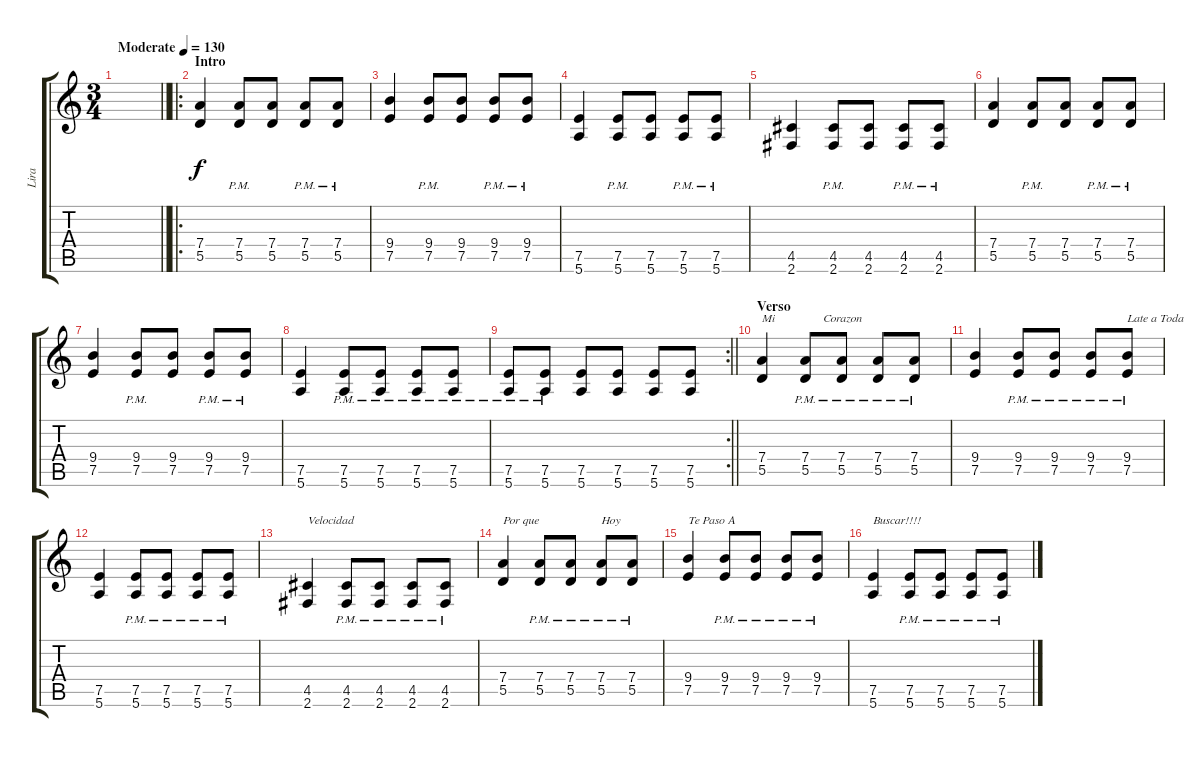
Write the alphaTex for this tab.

\track ("Lira " "Lira ") {instrument overdrivenguitar}
\staff {score tabs}
\tuning (E4 B3 G3 D3 A2 E2) {hide}
\ts (3 4)
\section ("" "")
\tempo (130 "Moderate")
\clef g2
\barLineRight lightlight
\ks c
|
\ro
\section ("" "Intro")
(7.4 5.5).4 (7.4{pm} 5.5{pm}).8 (7.4 5.5).8 (7.4{pm} 5.5{pm}).8 (7.4{pm} 5.5{pm}).8 |
(9.4 7.5).4 (9.4{pm} 7.5{pm}).8 (9.4 7.5).8 (9.4{pm} 7.5{pm}).8 (9.4{pm} 7.5{pm}).8 |
(7.5 5.6).4 (7.5{pm} 5.6{pm}).8 (7.5 5.6).8 (7.5{pm} 5.6{pm}).8 (7.5{pm} 5.6{pm}).8 |
(4.5 2.6).4 (4.5{pm} 2.6{pm}).8 (4.5 2.6).8 (4.5{pm} 2.6{pm}).8 (4.5{pm} 2.6{pm}).8 |
(7.4 5.5).4 (7.4{pm} 5.5{pm}).8 (7.4 5.5).8 (7.4{pm} 5.5{pm}).8 (7.4{pm} 5.5{pm}).8 |
(9.4 7.5).4 (9.4{pm} 7.5{pm}).8 (9.4 7.5).8 (9.4{pm} 7.5{pm}).8 (9.4{pm} 7.5{pm}).8 |
(7.5 5.6).4 (7.5{pm} 5.6{pm}).8 (7.5{pm} 5.6{pm}).8 (7.5{pm} 5.6{pm}).8 (7.5 5.6{pm}).8 |
\rc 2
\barLineRight lightlight
(7.5 5.6{pm}).8 (7.5 5.6{pm}).8 (7.5 5.6).8 (7.5 5.6).8 (7.5 5.6).8 (7.5 5.6).8 |
\section ("" "Verso ")
(7.4 5.5).4{txt "Mi"} (7.4{pm} 5.5{pm}).8{txt "      Corazon"} (7.4{pm} 5.5{pm}).8 (7.4{pm} 5.5{pm}).8 (7.4{pm} 5.5{pm}).8 |
(9.4 7.5).4 (9.4{pm} 7.5{pm}).8 (9.4{pm} 7.5{pm}).8 (9.4{pm} 7.5{pm}).8 (9.4{pm} 7.5{pm}).8{txt "Late a Toda"} |
(7.5 5.6).4 (7.5{pm} 5.6{pm}).8 (7.5{pm} 5.6{pm}).8 (7.5{pm} 5.6{pm}).8 (7.5{pm} 5.6{pm}).8 |
(4.5 2.6).4{txt "Velocidad"} (4.5{pm} 2.6{pm}).8 (4.5{pm} 2.6{pm}).8 (4.5{pm} 2.6{pm}).8 (4.5{pm} 2.6{pm}).8 |
(7.4 5.5).4{txt "Por que"} (7.4{pm} 5.5{pm}).8 (7.4{pm} 5.5{pm}).8 (7.4{pm} 5.5{pm}).8{txt "Hoy"} (7.4{pm} 5.5{pm}).8 |
(9.4 7.5).4{txt "Te Paso A"} (9.4{pm} 7.5{pm}).8 (9.4{pm} 7.5{pm}).8 (9.4{pm} 7.5{pm}).8 (9.4{pm} 7.5{pm}).8 |
(7.5 5.6).4{txt "Buscar!!!!"} (7.5{pm} 5.6{pm}).8 (7.5{pm} 5.6{pm}).8 (7.5{pm} 5.6{pm}).8 (7.5 5.6{pm}).8
